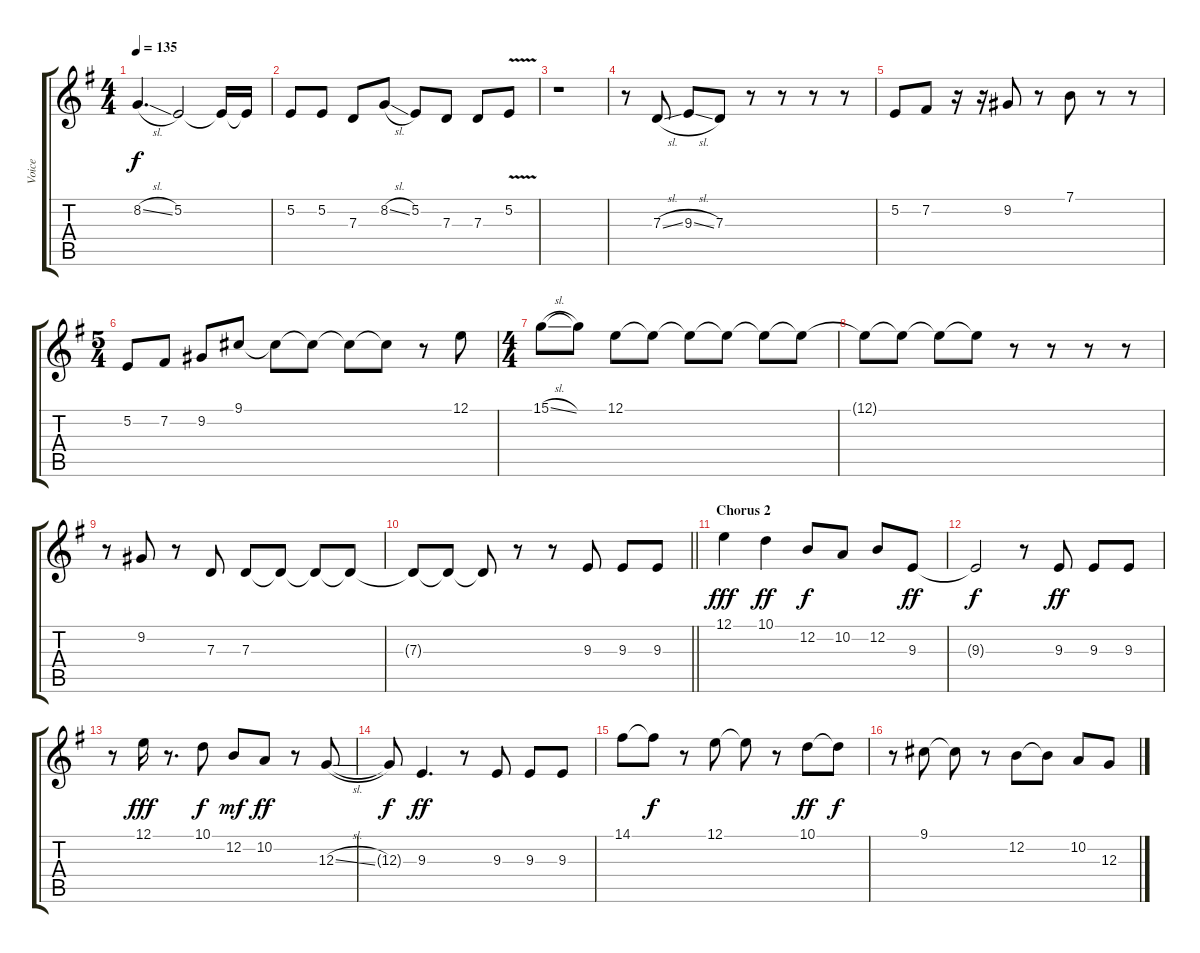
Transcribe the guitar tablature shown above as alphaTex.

\track ("Voice" "Voice") {instrument flute}
\staff {score tabs}
\tuning (E4 B3 G3 D3 A2 E2) {hide}
\ts (4 4)
\tempo 135
\clef g2
\ks g
8.2{sl}.4{d dy f} 5.2.2 5.2{t}.16 5.2{t}.16 |
5.2.8 5.2.8 7.3.8 8.2{sl}.8 5.2.8 7.3.8 7.3.8 5.2{v}.8 |
r.1 |
r.8 7.3{sl}.8 9.3{sl}.8 7.3.8 r.8 r.8 r.8 r.8 |
5.2.8 7.2.8 r.16 r.16 9.2.8 r.8 7.1.8 r.8 r.8 |
\ts (5 4)
5.2.8 7.2.8 9.2.8 9.1.8 9.1{t}.8 9.1{t}.8 9.1{t}.8 9.1{t}.8 r.8 12.1.8 |
\ts (4 4)
15.1{sl}.8 15.1{t}.8 12.1.8 12.1{t}.8 12.1{t}.8 12.1{t}.8 12.1{t}.8 12.1{t}.8 |
12.1{t}.8 12.1{t}.8 12.1{t}.8 12.1{t}.8 r.8 r.8 r.8 r.8 |
r.8 9.2.8 r.8 7.3.8 7.3.8 7.3{t}.8 7.3{t}.8 7.3{t}.8 |
\barLineRight lightlight
7.3{t}.8 7.3{t}.8 7.3{t}.8 r.8 r.8 9.3.8 9.3.8 9.3.8 |
\section ("" "Chorus 2")
12.1.4{dy fff} 10.1.4{dy ff} 12.2.8{dy f} 10.2.8 12.2.8 9.3.8{dy ff} |
9.3{t}.2{dy f} r.8 9.3.8{dy ff} 9.3.8 9.3.8 |
r.8 12.1.16{dy fff} r.8{d} 10.1.8{dy f} 12.2.8{dy mf} 10.2.8{dy ff} r.8 12.3{sl}.8 |
12.3{t}.8{dy f} 9.3.4{d dy ff} r.8 9.3.8 9.3.8 9.3.8 |
14.1.8 14.1{t}.8{dy f} r.8 12.1.8 12.1{t}.8 r.8 10.1.8{dy ff} 10.1{t}.8{dy f} |
r.8 9.1.8 9.1{t}.8 r.8 12.2.8 12.2{t}.8 10.2.8 12.3.8
